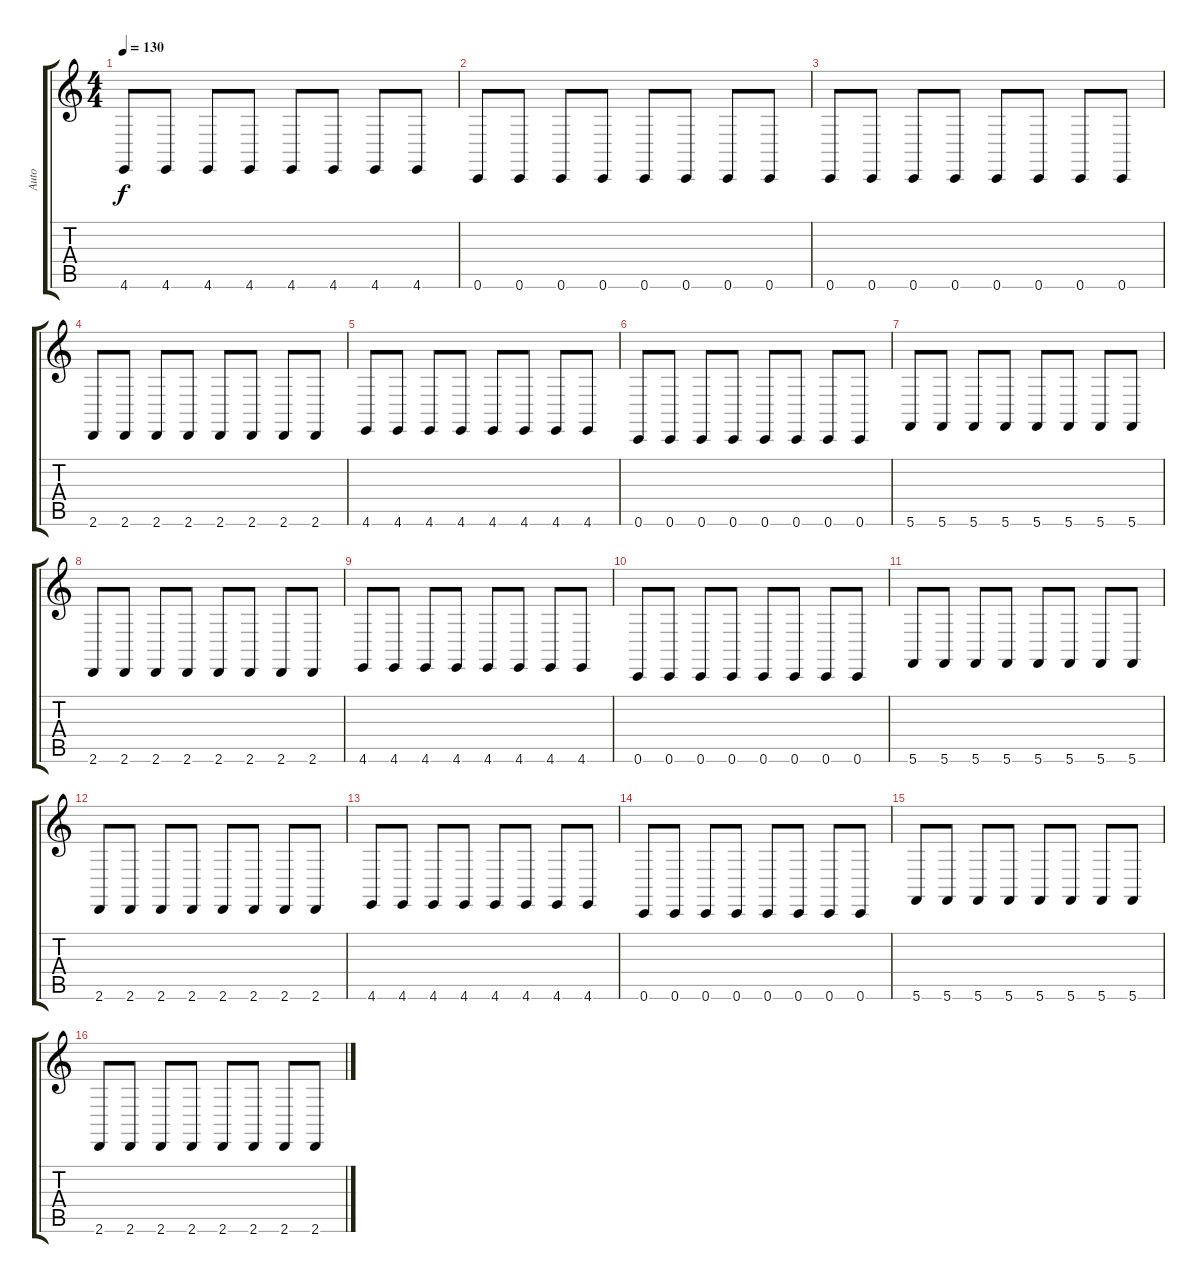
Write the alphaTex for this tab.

\track ("Auto" "Auto") {instrument orchestrahit}
\staff {score tabs}
\tuning (D4 A3 F3 C3 G2 C2) {hide}
\ts (4 4)
\tempo 130
\clef g2
\ks c
4.6.8{dy f} 4.6.8 4.6.8 4.6.8 4.6.8 4.6.8 4.6.8 4.6.8 |
0.6.8 0.6.8 0.6.8 0.6.8 0.6.8 0.6.8 0.6.8 0.6.8 |
0.6.8 0.6.8 0.6.8 0.6.8 0.6.8 0.6.8 0.6.8 0.6.8 |
2.6.8 2.6.8 2.6.8 2.6.8 2.6.8 2.6.8 2.6.8 2.6.8 |
4.6.8 4.6.8 4.6.8 4.6.8 4.6.8 4.6.8 4.6.8 4.6.8 |
0.6.8 0.6.8 0.6.8 0.6.8 0.6.8 0.6.8 0.6.8 0.6.8 |
5.6.8 5.6.8 5.6.8 5.6.8 5.6.8 5.6.8 5.6.8 5.6.8 |
2.6.8 2.6.8 2.6.8 2.6.8 2.6.8 2.6.8 2.6.8 2.6.8 |
4.6.8 4.6.8 4.6.8 4.6.8 4.6.8 4.6.8 4.6.8 4.6.8 |
0.6.8 0.6.8 0.6.8 0.6.8 0.6.8 0.6.8 0.6.8 0.6.8 |
5.6.8 5.6.8 5.6.8 5.6.8 5.6.8 5.6.8 5.6.8 5.6.8 |
2.6.8 2.6.8 2.6.8 2.6.8 2.6.8 2.6.8 2.6.8 2.6.8 |
4.6.8 4.6.8 4.6.8 4.6.8 4.6.8 4.6.8 4.6.8 4.6.8 |
0.6.8 0.6.8 0.6.8 0.6.8 0.6.8 0.6.8 0.6.8 0.6.8 |
5.6.8 5.6.8 5.6.8 5.6.8 5.6.8 5.6.8 5.6.8 5.6.8 |
2.6.8 2.6.8 2.6.8 2.6.8 2.6.8 2.6.8 2.6.8 2.6.8
